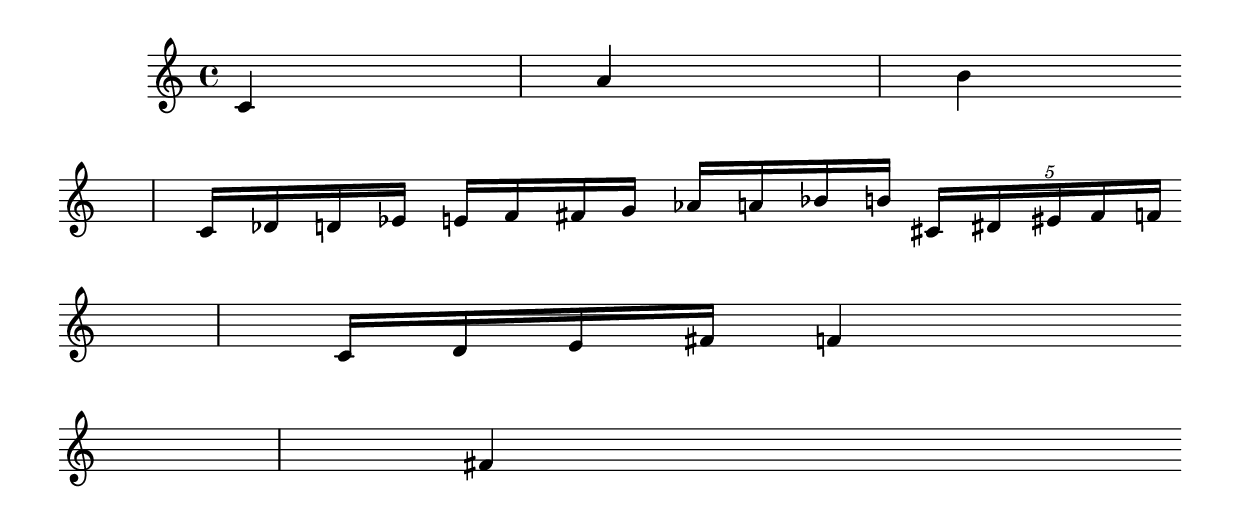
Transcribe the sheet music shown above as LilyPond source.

#(ly:set-option 'midi-extension "mid")
\version "2.12.3"
\include "english.ly"
\header{


}
%{

%}
melody = {
\clef treble
\key c \major
\cadenzaOn


\bar "|" c'4\bar "|"  a'4\bar "|"  b'4 \break
\grace s64 \bar "|"  c'16[ df'16 d'16 ef'16] e'16[ f'16 fs'16 g'16] af'16[ a'16 bf'16 b'16] \times 4/5{ cs'16[ ds'16 es'16 fs'16 f'16] }  \break
\grace s64 \bar "|"  cs'16[ ds'16 es'16 fs'16] f'4 \break
\grace s64 \bar "|"  fs'4 \break

}


text = \lyricmode {
                          
}

\score{

<<
\new Voice = "one" {
\melody
}
\new Lyrics \lyricsto "one" \text
>>
\layout {
\context {
\Score
}
}
\midi {
\context {
\Score
tempoWholesPerMinute = #(ly:make-moment 200 4)
}
}
}